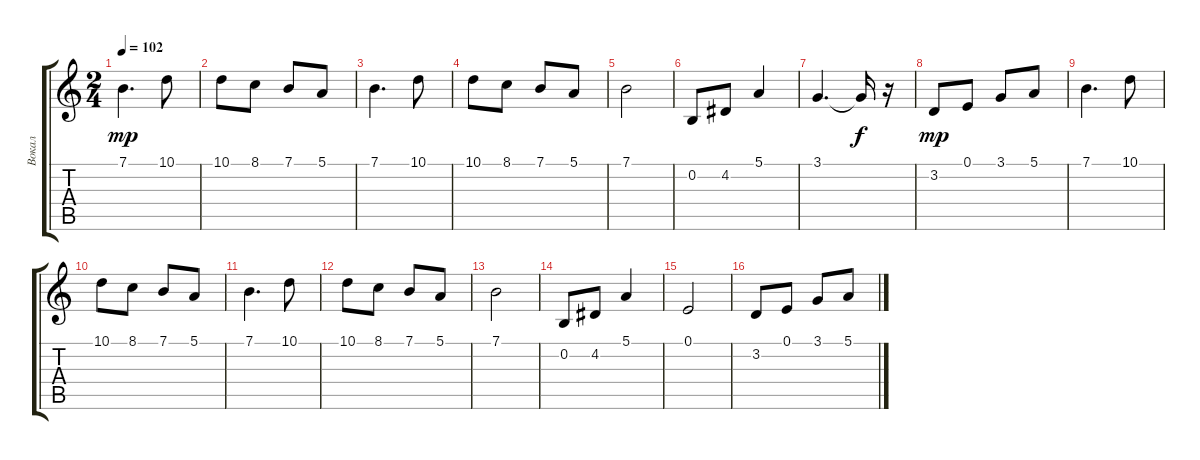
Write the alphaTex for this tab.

\track ("Вокал" "Вокал") {instrument flute}
\staff {score tabs}
\tuning (E4 B3 G3 D3 A2 E2) {hide}
\ts (2 4)
\tempo 102
\clef g2
\ks c
7.1.4{d dy mp} 10.1.8 |
10.1.8 8.1.8 7.1.8 5.1.8 |
7.1.4{d} 10.1.8 |
10.1.8 8.1.8 7.1.8 5.1.8 |
7.1.2 |
0.2.8 4.2.8 5.1.4 |
3.1.4{d} 3.1{t}.16{dy f} r.16 |
3.2.8{dy mp} 0.1.8 3.1.8 5.1.8 |
7.1.4{d} 10.1.8 |
10.1.8 8.1.8 7.1.8 5.1.8 |
7.1.4{d} 10.1.8 |
10.1.8 8.1.8 7.1.8 5.1.8 |
7.1.2 |
0.2.8 4.2.8 5.1.4 |
0.1.2 |
3.2.8{volume 16} 0.1.8 3.1.8 5.1.8
